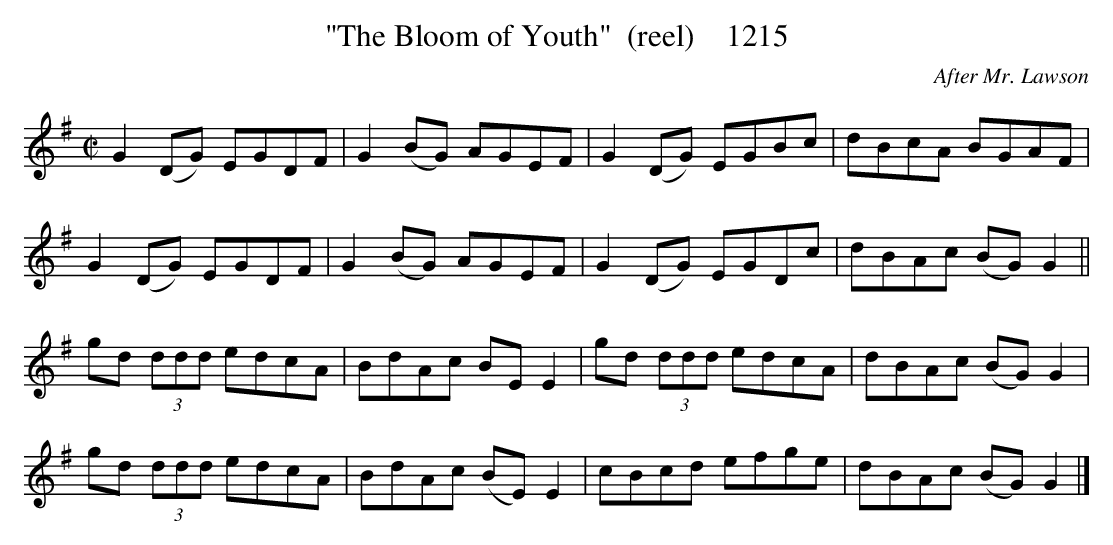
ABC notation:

X:1
T:"The Bloom of Youth"  (reel)    1215
C:After Mr. Lawson
BRENNAN July 2003 (HTTP://WWW.SOSYOURMOM.COM)
M:C|
L:1/8
K:G
G2(DG) EGDF|G2(BG) AGEF|G2(DG) EGBc|dBcA BGAF|
G2(DG) EGDF|G2(BG) AGEF|G2(DG) EGDc|dBAc (BG) G2||
gd  (3ddd edcA|BdAc BE E2|gd  (3ddd edcA|dBAc (BG) G2|
gd  (3ddd edcA|BdAc (BE) E2|cBcd efge|dBAc (BG) G2|]
